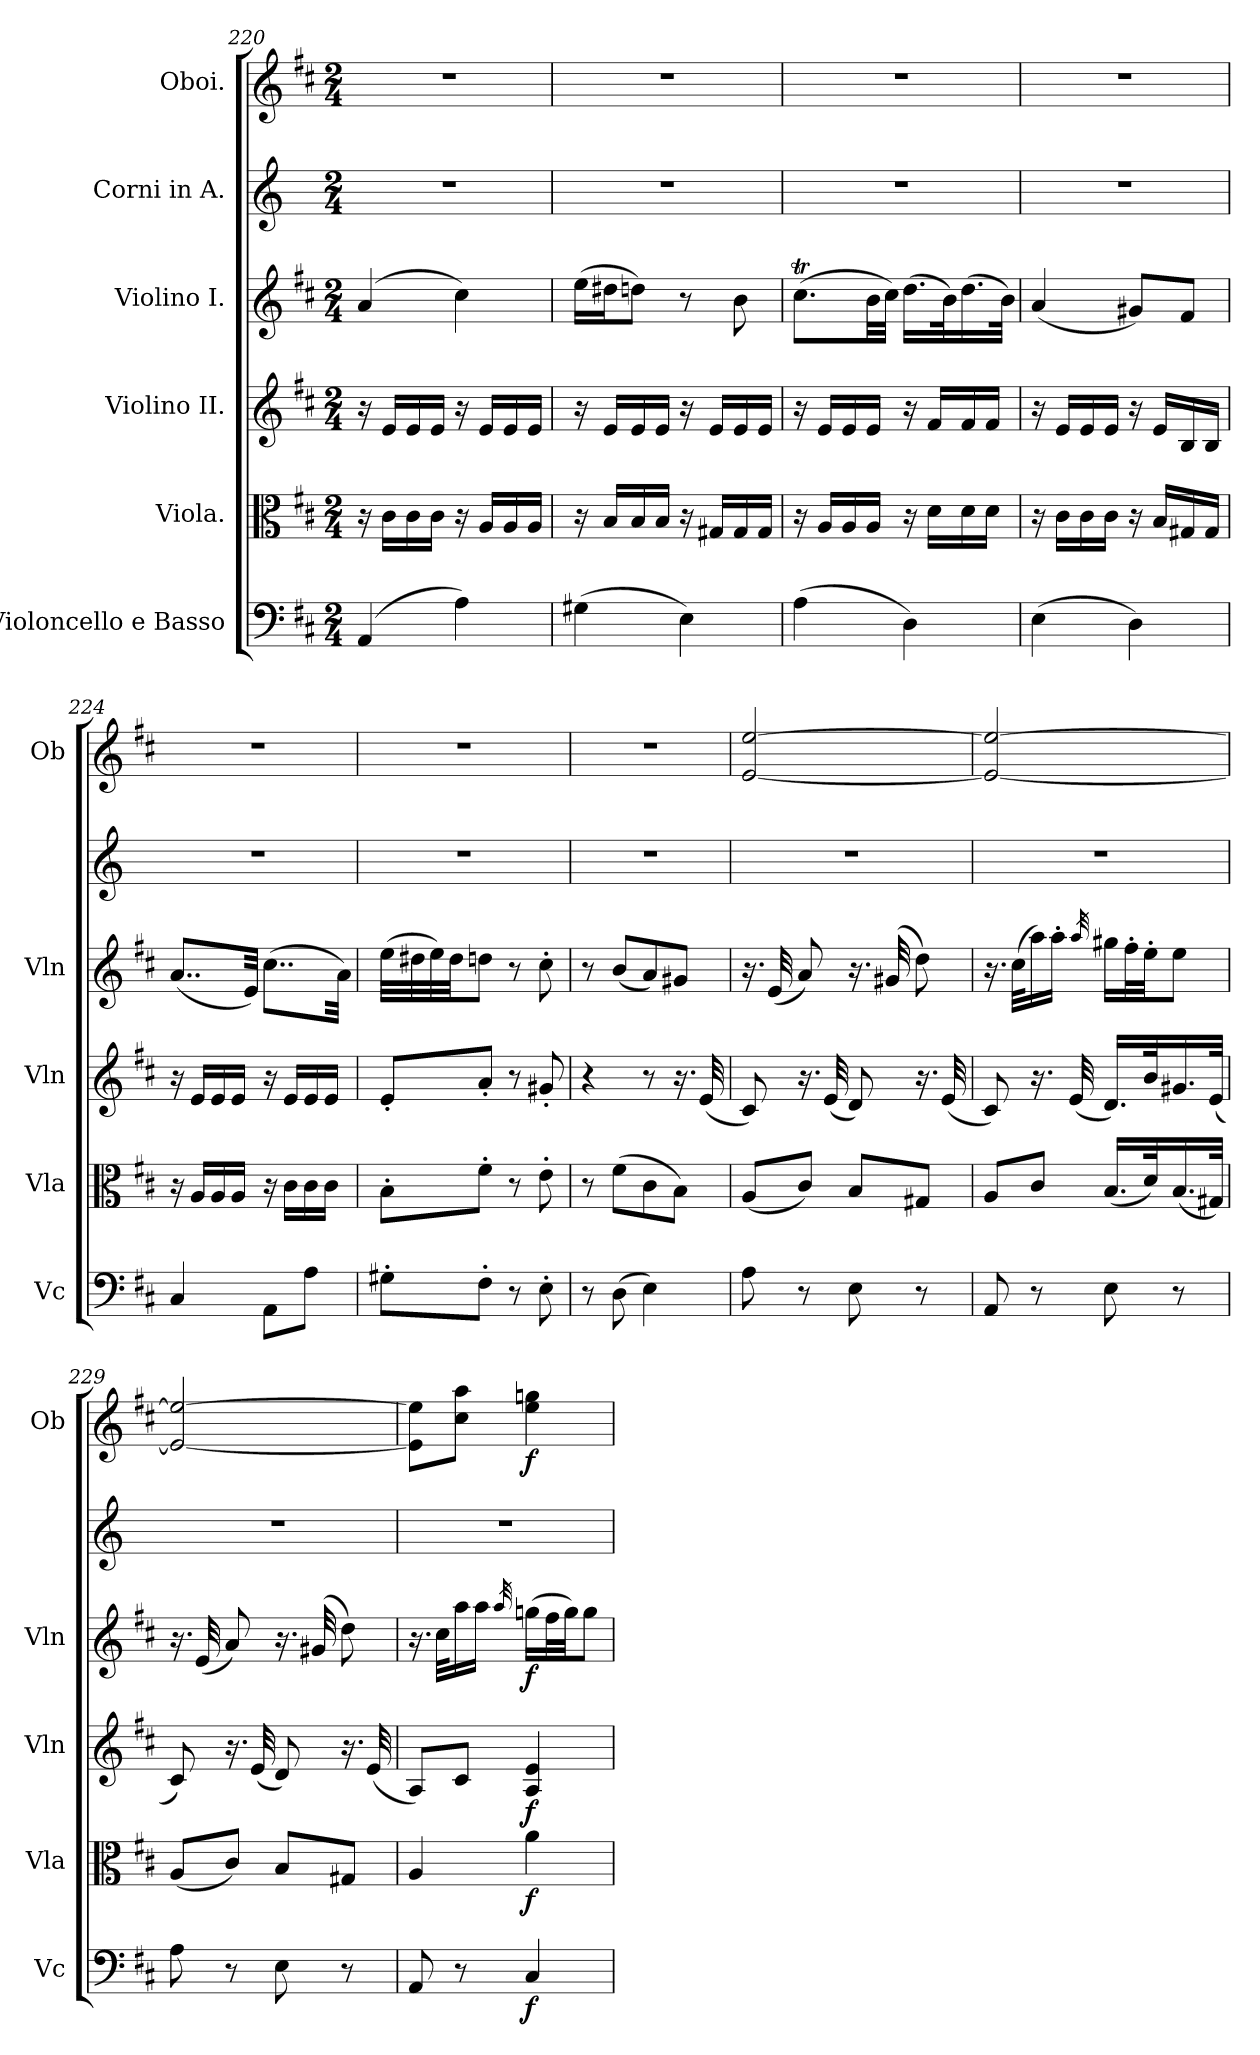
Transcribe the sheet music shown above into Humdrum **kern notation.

**kern	**dynam	**kern	**dynam	**kern	**dynam	**kern	**dynam	**kern	**kern	**dynam
*part6	*part6	*part5	*part5	*part4	*part4	*part3	*part3	*part2	*part1	*part1
*staff6	*staff6	*staff5	*staff5	*staff4	*staff4	*staff3	*staff3	*staff2	*staff1	*staff1
*I"Violoncello e Basso	*	*I"Viola.	*	*I"Violino II.	*	*I"Violino I.	*	*I"Corni in A.	*I"Oboi.	*
*I'Vc	*	*I'Vla	*	*I'Vln	*	*I'Vln	*	*	*I'Ob	*
*clefF4	*	*clefC3	*	*clefG2	*	*clefG2	*	*clefG2	*clefG2	*
*	*	*	*	*	*	*	*	*ITrd2c3	*	*
*k[f#c#]	*	*k[f#c#]	*	*k[f#c#]	*	*k[f#c#]	*	*k[f#c#g#]	*k[f#c#]	*
*M2/4	*	*M2/4	*	*M2/4	*	*M2/4	*	*M2/4	*M2/4	*
=220	=220	=220	=220	=220	=220	=220	=220	=220	=220	=220
(>4AA/	.	16r	.	16r	.	(>4a/	.	2r	2r	.
.	.	16c#\LL	.	16e/LL	.	.	.	.	.	.
.	.	16c#\	.	16e/	.	.	.	.	.	.
.	.	16c#\JJ	.	16e/JJ	.	.	.	.	.	.
4A\)	.	16r	.	16r	.	4cc#\)	.	.	.	.
.	.	16A/LL	.	16e/LL	.	.	.	.	.	.
.	.	16A/	.	16e/	.	.	.	.	.	.
.	.	16A/JJ	.	16e/JJ	.	.	.	.	.	.
!!LO:LB:g=z
=221	=221	=221	=221	=221	=221	=221	=221	=221	=221	=221
(>4G#X\	.	16r	.	16r	.	(>16ee\LL	.	2r	2r	.
.	.	16B/LL	.	16e/LL	.	16dd#X\J	.	.	.	.
.	.	16B/	.	16e/	.	8ddn\J)	.	.	.	.
.	.	16B/JJ	.	16e/JJ	.	.	.	.	.	.
4E\)	.	16r	.	16r	.	8r	.	.	.	.
.	.	16G#X/LL	.	16e/LL	.	.	.	.	.	.
.	.	16G#/	.	16e/	.	8b\	.	.	.	.
.	.	16G#/JJ	.	16e/JJ	.	.	.	.	.	.
=222	=222	=222	=222	=222	=222	=222	=222	=222	=222	=222
(>4A\	.	16r	.	16r	.	(>8.cc#t\L	.	2r	2r	.
.	.	16A/LL	.	16e/LL	.	.	.	.	.	.
.	.	16A/	.	16e/	.	.	.	.	.	.
.	.	16A/JJ	.	16e/JJ	.	32b\LL	.	.	.	.
.	.	.	.	.	.	32cc#\JJJ)	.	.	.	.
4D\)	.	16r	.	16r	.	(>16.dd\LL	.	.	.	.
.	.	16d\LL	.	16f#/LL	.	.	.	.	.	.
.	.	.	.	.	.	32b\K)	.	.	.	.
.	.	16d\	.	16f#/	.	(>16.dd\	.	.	.	.
.	.	16d\JJ	.	16f#/JJ	.	.	.	.	.	.
.	.	.	.	.	.	32b\JJk)	.	.	.	.
=223	=223	=223	=223	=223	=223	=223	=223	=223	=223	=223
(>4E\	.	16r	.	16r	.	(<4a/	.	2r	2r	.
.	.	16c#\LL	.	16e/LL	.	.	.	.	.	.
.	.	16c#\	.	16e/	.	.	.	.	.	.
.	.	16c#\JJ	.	16e/JJ	.	.	.	.	.	.
4D\)	.	16r	.	16r	.	8g#X/L)	.	.	.	.
.	.	16B/LL	.	16e/LL	.	.	.	.	.	.
.	.	16G#X/	.	16B/	.	8f#/J	.	.	.	.
.	.	16G#/JJ	.	16B/JJ	.	.	.	.	.	.
=224	=224	=224	=224	=224	=224	=224	=224	=224	=224	=224
4C#/	.	16r	.	16r	.	(<8..a/L	.	2r	2r	.
.	.	16A/LL	.	16e/LL	.	.	.	.	.	.
.	.	16A/	.	16e/	.	.	.	.	.	.
.	.	16A/JJ	.	16e/JJ	.	.	.	.	.	.
.	.	.	.	.	.	32e/Jkk)	.	.	.	.
8AA\L	.	16r	.	16r	.	(>8..cc#\L	.	.	.	.
.	.	16c#\LL	.	16e/LL	.	.	.	.	.	.
8A\J	.	16c#\	.	16e/	.	.	.	.	.	.
.	.	16c#\JJ	.	16e/JJ	.	.	.	.	.	.
.	.	.	.	.	.	32a\Jkk)	.	.	.	.
!!LO:PB:g=z
=225	=225	=225	=225	=225	=225	=225	=225	=225	=225	=225
8G#X'\L	.	8B'\L	.	8e'/L	.	(>32ee\LLL	.	2r	2r	.
.	.	.	.	.	.	32dd#X\	.	.	.	.
.	.	.	.	.	.	32ee\)	.	.	.	.
.	.	.	.	.	.	32dd#\JJ	.	.	.	.
8F#'\J	.	8f#'\J	.	8a'/J	.	8ddn\J	.	.	.	.
8r	.	8r	.	8r	.	8r	.	.	.	.
8E'\	.	8e'\	.	8g#X'/	.	8cc#'\	.	.	.	.
=226	=226	=226	=226	=226	=226	=226	=226	=226	=226	=226
8r	.	8r	.	4r	.	8r	.	2r	2r	.
(>8D\	.	(>8f#\L	.	.	.	(<8b/L	.	.	.	.
4E\)	.	8c#\	.	8r	.	8a/)	.	.	.	.
.	.	8B\J)	.	16.r	.	8g#X/J	.	.	.	.
.	.	.	.	(<32e/	.	.	.	.	.	.
=227	=227	=227	=227	=227	=227	=227	=227	=227	=227	=227
8A\	.	(<8A/L	.	8c#/)	.	16.r	.	2r	[2e/ [2ee/	.
.	.	.	.	.	.	(<32e/	.	.	.	.
8r	.	8c#/J)	.	16.r	.	8a/)	.	.	.	.
.	.	.	.	(<32e/	.	.	.	.	.	.
8E\	.	8B/L	.	8d/)	.	16.r	.	.	.	.
.	.	.	.	.	.	(<32g#X/	.	.	.	.
8r	.	8G#X/J	.	16.r	.	8dd\)	.	.	.	.
.	.	.	.	(<32e/	.	.	.	.	.	.
=228	=228	=228	=228	=228	=228	=228	=228	=228	=228	=228
8AA/	.	8A/L	.	8c#/)	.	16.r	.	2r	2e/_ 2ee/_	.
.	.	.	.	.	.	(>32cc#\KLL	.	.	.	.
8r	.	8c#/J	.	16.r	.	16aa\)	.	.	.	.
.	.	.	.	.	.	16aa'\JJ	.	.	.	.
.	.	.	.	(<32e/	.	.	.	.	.	.
.	.	.	.	.	.	32qaa/	.	.	.	.
8E\	.	(<16.B/LL	.	16.d/LL)	.	16gg#X\LL	.	.	.	.
.	.	.	.	.	.	32ff#'\L	.	.	.	.
.	.	32d/K)	.	32b/K	.	32ee'\JJ	.	.	.	.
8r	.	(<16.B/	.	16.g#X/	.	8ee\J	.	.	.	.
.	.	32G#X/JJk)	.	(<32e/JJk	.	.	.	.	.	.
!!LO:LB:g=z
=229	=229	=229	=229	=229	=229	=229	=229	=229	=229	=229
8A\	.	(<8A/L	.	8c#/)	.	16.r	.	2r	2e/_ 2ee/_	.
.	.	.	.	.	.	(<32e/	.	.	.	.
8r	.	8c#/J)	.	16.r	.	8a/)	.	.	.	.
.	.	.	.	(<32e/	.	.	.	.	.	.
8E\	.	8B/L	.	8d/)	.	16.r	.	.	.	.
.	.	.	.	.	.	(>32g#X/	.	.	.	.
8r	.	8G#X/J	.	16.r	.	8dd\)	.	.	.	.
.	.	.	.	(<32e/	.	.	.	.	.	.
=230	=230	=230	=230	=230	=230	=230	=230	=230	=230	=230
8AA/	.	4A/	.	8A/L)	.	16.r	.	2r	8e\] 8ee\]L	.
.	.	.	.	.	.	32cc#\KLL	.	.	.	.
8r	.	.	.	8c#/J	.	16aa\	.	.	8cc#\ 8aa\J	.
.	.	.	.	.	.	16aa\JJ	.	.	.	.
.	.	.	.	.	.	32qaa/	.	.	.	.
!	!LO:DY:b	!	!LO:DY:b	!	!LO:DY:b	!	!LO:DY:b	!	!	!LO:DY:b
4C#/	f	4a\	f	4A/ 4e/	f	(>16ggn\LL	f	.	4ee\ 4ggn\	f
.	.	.	.	.	.	32ff#\L	.	.	.	.
.	.	.	.	.	.	32gg\JJ)	.	.	.	.
.	.	.	.	.	.	8gg\J	.	.	.	.
=	=	=	=	=	=	=	=	=	=	=
*-	*-	*-	*-	*-	*-	*-	*-	*-	*-	*-
